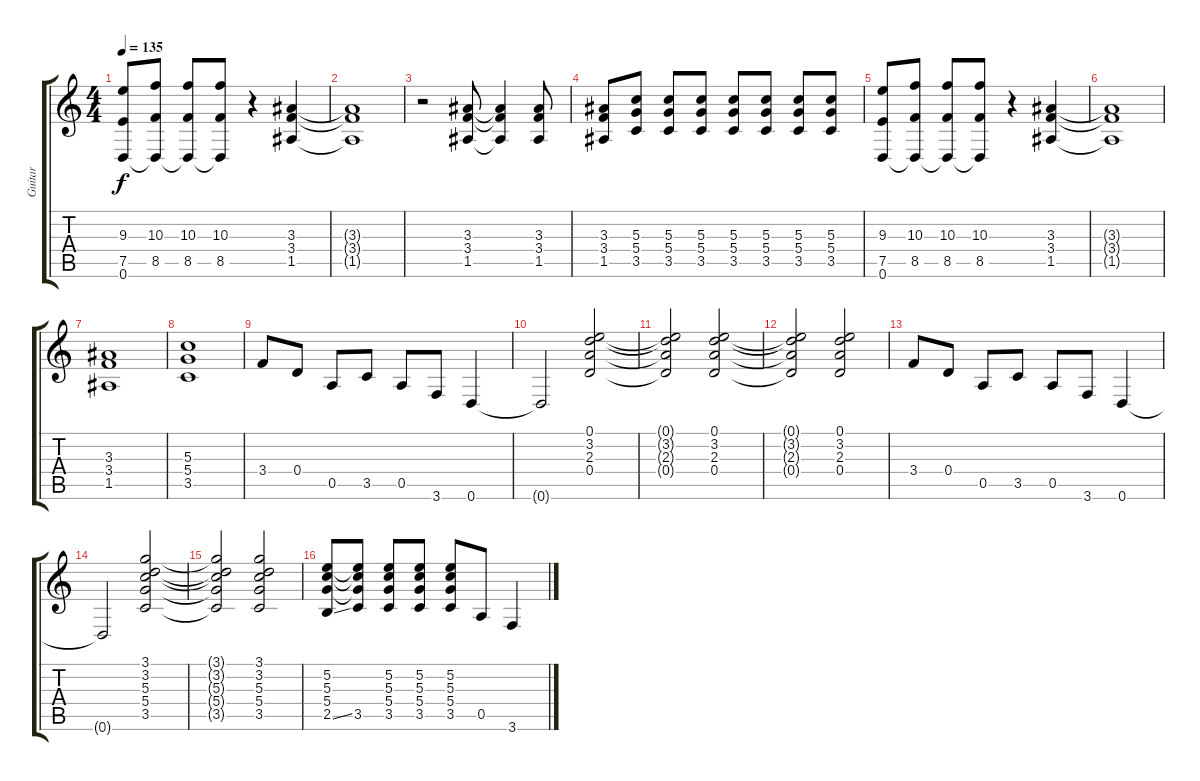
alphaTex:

\track ("Guitar" "Guitar") {instrument acousticguitarsteel}
\staff {score tabs}
\tuning (E4 B3 G3 D3 A2 D2) {hide}
\ts (4 4)
\tempo 135
\clef g2
\ks c
(9.3 7.5 0.6).8{dy f} (10.3 8.5 0.6{t}).8 (10.3 8.5 0.6{t}).8 (10.3 8.5 0.6{t}).8 r.4 (3.3 3.4 1.5).4 |
(3.3{t} 3.4{t} 1.5{t}).1 |
r.2 (3.3 3.4 1.5).8 (3.3{t} 3.4{t} 1.5{t}).4 (3.3 3.4 1.5).8 |
(3.3 3.4 1.5).8 (5.3 5.4 3.5).8 (5.3 5.4 3.5).8 (5.3 5.4 3.5).8 (5.3 5.4 3.5).8 (5.3 5.4 3.5).8 (5.3 5.4 3.5).8 (5.3 5.4 3.5).8 |
(9.3 7.5 0.6).8 (10.3 8.5 0.6{t}).8 (10.3 8.5 0.6{t}).8 (10.3 8.5 0.6{t}).8 r.4 (3.3 3.4 1.5).4 |
(3.3{t} 3.4{t} 1.5{t}).1 |
(3.3 3.4 1.5).1 |
(5.3 5.4 3.5).1 |
3.4.8 0.4.8 0.5.8 3.5.8 0.5.8 3.6.8 0.6.4 |
0.6{t}.2 (0.1 3.2 2.3 0.4).2 |
(0.1{t} 3.2{t} 2.3{t} 0.4{t}).2 (0.1 3.2 2.3 0.4).2 |
(0.1{t} 3.2{t} 2.3{t} 0.4{t}).2 (0.1 3.2 2.3 0.4).2 |
3.4.8 0.4.8 0.5.8 3.5.8 0.5.8 3.6.8 0.6.4 |
0.6{t}.2 (3.1 3.2 5.3 5.4 3.5).2 |
(3.1{t} 3.2{t} 5.3{t} 5.4{t} 3.5{t}).2 (3.1 3.2 5.3 5.4 3.5).2 |
(5.2 5.3 5.4 2.5{ss}).8 (5.2{t} 5.3{t} 5.4{t} 3.5).8 (5.2 5.3 5.4 3.5).8 (5.2 5.3 5.4 3.5).8 (5.2 5.3 5.4 3.5).8 0.5.8 3.6.4
